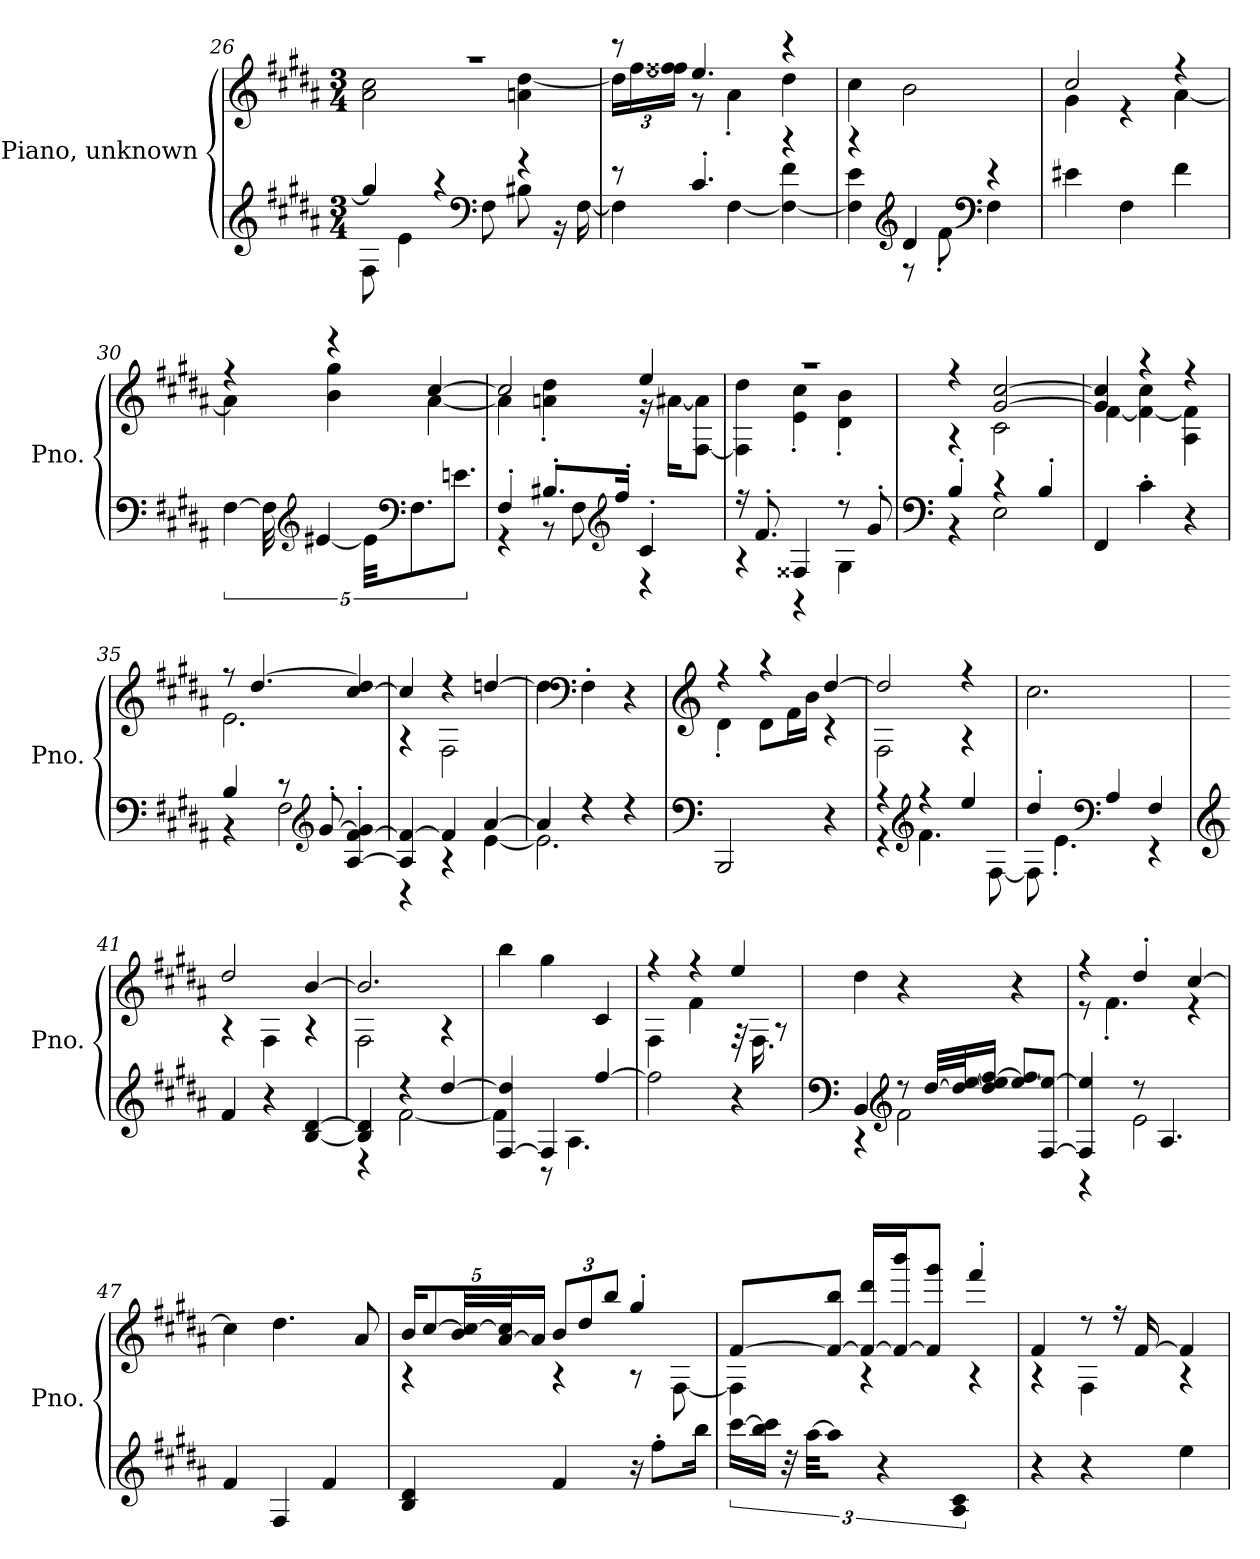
**kern	**kern
*part1	*part1
*staff2	*staff1
*I"Piano, unknown	*
*I'Pno.	*
!!LO:LB:g=z
*clefG2	*clefG2
*k[f#c#g#d#a#]	*k[f#c#g#d#a#]
*M3/4	*M3/4
=26	=26
*^	*^
4gg#/]	8F#\	2.r	2a#\ 2cc#\
.	4e\	.	.
4r	.	.	.
*clefF4	*	*	*
.	8F#\	.	.
4r	8B#X\	.	4an\ [4dd#\
.	16r	.	.
.	[16F#\	.	.
=27	=27	=27	=27
*	*	*	*Xbrackettup
8r	4F#\]	8r	24dd#\LL]
.	.	.	[24ff#\
.	.	.	24ff#\] 24ff##X\JJ
4.c#'/	.	4.ee/	8r
.	[4F#\	.	4a#'\
4r	4F#\_ 4f#\	4r	4dd#\
*	*	*v	*v
=28	=28	=28
4r	4F#\] 4e\	4cc#\
*clefG2	*	*
4d#/	8r	2b\
.	8f#'\	.
*clefF4	*	*
4r	4F#\	.
*v	*v	*
=29	=29
*	*^
4e#X\	2cc#/	4g#\
4F#\	.	4r
4f#\	4r	[4a#\
!!LO:PB:g=z	!!
=30	=30	=30
[5F#\	4r	4a#\]
40F#\]	.	.
*clefG2	*	*
[5e#X/	.	.
.	4r	4b\ 4gg#\
40e#\KKL]	.	.
*clefF4	*	*
10.F#\	.	.
.	[4cc#/	[4a#\
10.en\J	.	.
=31	=31	=31
*^	*	*
4F#'/	4r	2cc#/]	4a#\]
8.B#X'/L	8r	.	4an\' 4dd#\'
.	8F#\	.	.
*clefG2	*	*	*
16ff#'/Jk	.	.	.
4c#'/	4r	4ee/	16r
.	.	.	[16a#X\KL
.	.	.	[8F#\ 8a#\]J
=32	=32	=32	=32
16r	4r	2.r	4F#\] 4dd#\
8.f#'/	.	.	.
4F##X/	4r	.	4e\' 4cc#\'
8r	4G#\	.	4d#\' 4b\'
8g#'/	.	.	.
=33	=33	=33	=33
*clefF4	*	*	*
4B'/	4r	4r	4r
4r	2E\	[2g#/ [2cc#/	2c#\
4B'/	.	.	.
*v	*v	*	*
!!LO:LB:g=z	!!
=34	=34	=34
4FF#/	4g#/] 4cc#/]	[4f#\
4c#'\	4r	4f#\_ 4cc#\
4r	4r	4A#\ 4f#\]
=35	=35	=35
*^	*	*
4B/	4r	8r	2.e\
.	.	[4.dd#/	.
8r	2F#\	.	.
*clefG2	*	*	*
[8g#'/	.	.	.
[4A#/' [4f#/' 4g#/]'	.	[4cc#/ 4dd#/]	.
=36	=36	=36	=36
4A#/] 4f#/_	4r	4cc#/]	4r
4f#/]	4r	4r	2F#\
[4a#/	[4e\	[4ddn/	.
*	*	*v	*v
=37	=37	=37
4a#/]	2.e\]	4dd\]
*	*	*clefF4
4r	.	4F#'\
4r	.	4r
*v	*v	*
=38	=38
*clefF4	*clefG2
*	*^
2BBB/	4r	4d#'\
.	4r	8d#\L
.	.	16f#\L
.	.	16b\JJ
4r	[4dd#/	4r
=39	=39	=39
*^	*	*
4r	4r	2dd#/]	2F#\
*clefG2	*	*	*
4r	4.f#\	.	.
4ee/	.	4r	4r
.	[8F#\	.	.
*	*	*v	*v
!!LO:LB:g=z
=40	=40	=40
4dd#'/	8F#\]	2.cc#\
.	4.e'\	.
*clefF4	*	*
4A#/	.	.
4F#/	4r	.
*v	*v	*
=41	=41
*clefG2	*
*	*^
4f#/	2dd#/	4r
4r	.	4F#\
[4B/ [4d#/	[4b/	4r
=42	=42	=42
*^	*	*
4B/] 4d#/]	4r	2.b/]	2F#\
4r	[2f#\	.	.
[4dd#/	.	.	4r
*	*	*v	*v
=43	=43	=43
[4F#/ 4dd#/]	4f#\]	4bb\
4F#/]	8r	4gg#\
.	4.A#\	.
[4ff#/	.	4c#/
*v	*v	*
=44	=44
*	*^
2ff#\]	4r	4F#\
.	4r	4f#\
4r	4ee/	32r
.	.	16.F#\
.	.	8r
*	*v	*v
=45	=45
*clefF4	*
*^	*
4BB/	4r	4dd#\
*clefG2	*	*
8r	2f#\	4r
[32dd#/LLL	.	.
32dd#/_ [32ee/J	.	.
16dd#/] 16ee/] [16ff#/JJ	.	.
[8ee/ 8ff#/]L	.	4r
[8F#/ 8ee/_J	.	.
!!LO:LB:g=z
=46	=46	=46
*	*	*^
4F#/] 4ee/]	4r	4r	8r
.	.	.	4.f#'\
8r	2e\	4dd#'/	.
4.A#/	.	.	.
.	.	[4cc#/	4r
*v	*v	*	*
*	*v	*v
=47	=47
4f#/	4cc#\]
4F#/	4.dd#\
4f#/	.
.	8a#/
=48	=48
*	*^
4B/ 4d#/	20b/KL	4r
.	[10cc#/	.
.	40b/ 40cc#/_LL	.
.	[40a#/ 40cc#/]J	.
.	20a#/JJ]	.
4f#/	12b/L	4r
.	12dd#/	.
.	12bb/J	.
16r	4gg#'/	8r
8ff#'\L	.	.
.	.	[8F#\
16bb\Jk	.	.
=49	=49	=49
[24ccc#\LL	[8f#/L	4F#\]
24bb\ 24ccc#\]JJ	.	.
48r	.	.
[48aa#\KKL	.	.
8aa#\J]	8f#/_ 8bb/J	.
4r	16f#/_ 16ddd#/LL	4r
.	16f#/_ 16bbb/J	.
.	8f#/] 8ggg#/J	.
4A#/ 4c#/	4fff#'/	4r
!!LO:LB:g=z	!!
=50	=50	=50
4r	4f#/	4r
4r	8r	4F#\
.	16r	.
.	[16f#/	.
4ee\	4f#/]	4r
*	*v	*v
=	=
*-	*-
